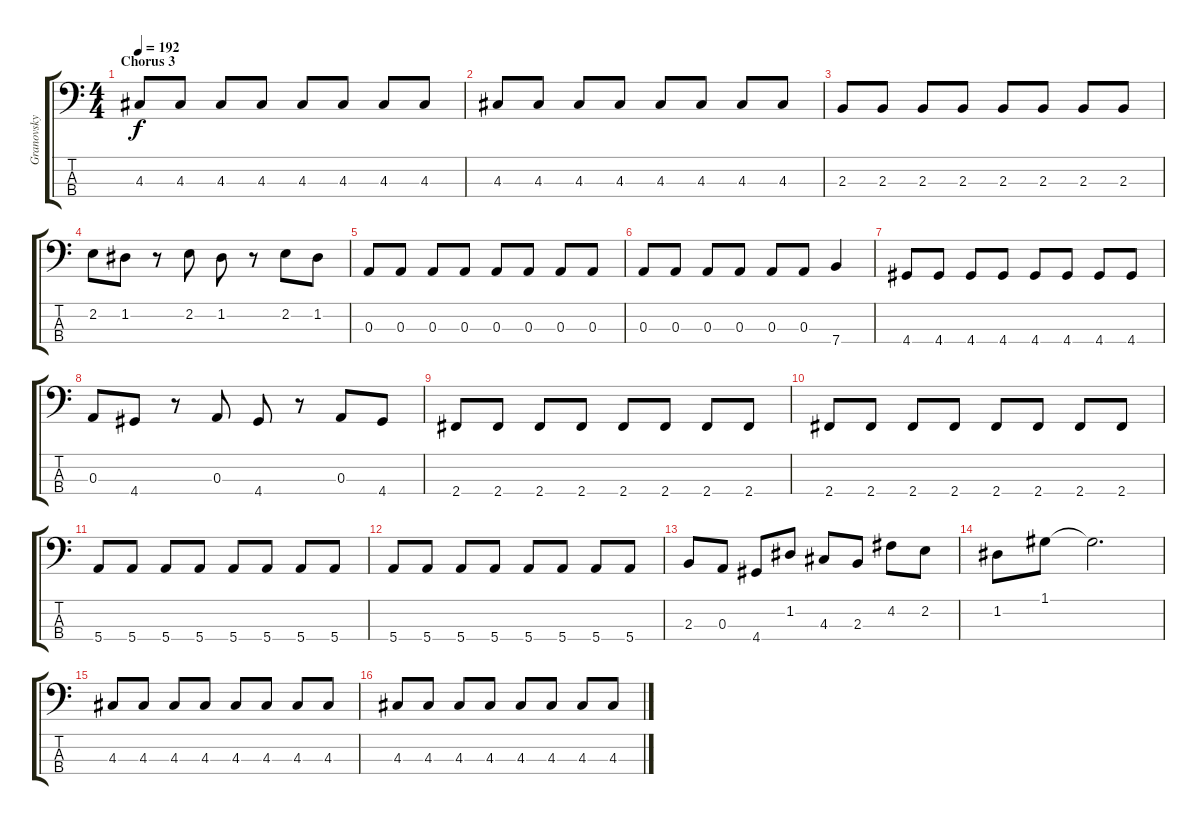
\track ("Granovsky" "Granovsky") {instrument electricbassfinger}
\staff {score tabs}
\tuning (G2 D2 A1 E1) {hide}
\ts (4 4)
\section ("" "Chorus 3")
\tempo 192
\clef f4
\ks c
4.3.8{dy f} 4.3.8 4.3.8 4.3.8 4.3.8 4.3.8 4.3.8 4.3.8 |
4.3.8 4.3.8 4.3.8 4.3.8 4.3.8 4.3.8 4.3.8 4.3.8 |
2.3.8 2.3.8 2.3.8 2.3.8 2.3.8 2.3.8 2.3.8 2.3.8 |
2.2.8 1.2.8 r.8 2.2.8 1.2.8 r.8 2.2.8 1.2.8 |
0.3.8 0.3.8 0.3.8 0.3.8 0.3.8 0.3.8 0.3.8 0.3.8 |
0.3.8 0.3.8 0.3.8 0.3.8 0.3.8 0.3.8 7.4.4 |
4.4.8 4.4.8 4.4.8 4.4.8 4.4.8 4.4.8 4.4.8 4.4.8 |
0.3.8 4.4.8 r.8 0.3.8 4.4.8 r.8 0.3.8 4.4.8 |
2.4.8 2.4.8 2.4.8 2.4.8 2.4.8 2.4.8 2.4.8 2.4.8 |
2.4.8 2.4.8 2.4.8 2.4.8 2.4.8 2.4.8 2.4.8 2.4.8 |
5.4.8 5.4.8 5.4.8 5.4.8 5.4.8 5.4.8 5.4.8 5.4.8 |
5.4.8 5.4.8 5.4.8 5.4.8 5.4.8 5.4.8 5.4.8 5.4.8 |
2.3.8 0.3.8 4.4.8 1.2.8 4.3.8 2.3.8 4.2.8 2.2.8 |
1.2.8 1.1.8 1.1{t}.2{d} |
4.3.8 4.3.8 4.3.8 4.3.8 4.3.8 4.3.8 4.3.8 4.3.8 |
4.3.8 4.3.8 4.3.8 4.3.8 4.3.8 4.3.8 4.3.8 4.3.8
